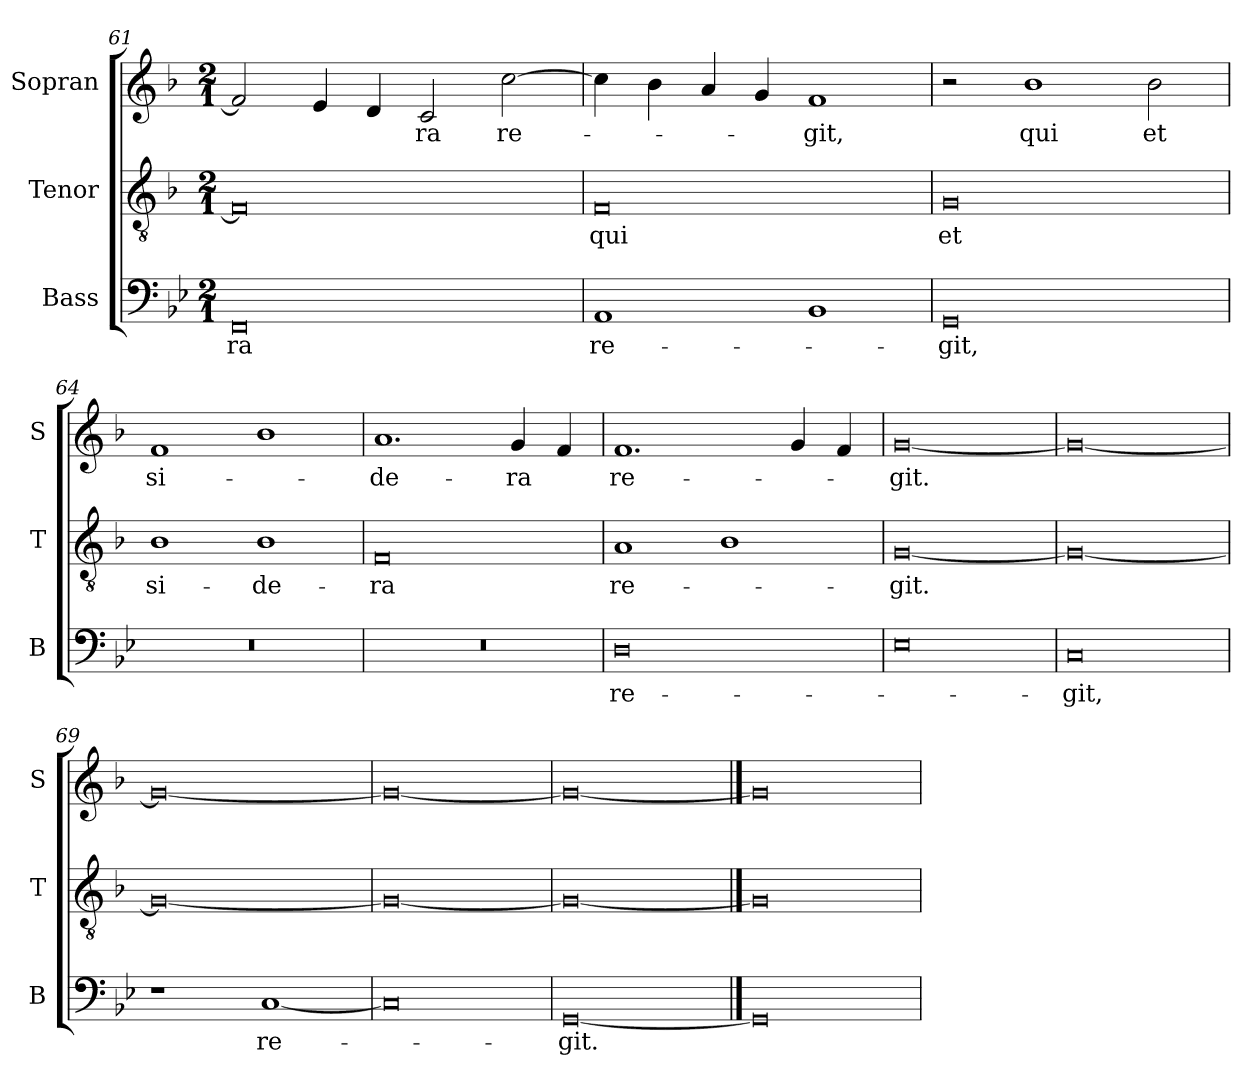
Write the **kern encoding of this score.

**kern	**text	**kern	**text	**kern	**text
*part3	*part3	*part2	*part2	*part1	*part1
*staff3	*staff3	*staff2	*staff2	*staff1	*staff1
*I"Bass	*	*I"Tenor	*	*I"Sopran	*
*I'B	*	*I'T	*	*I'S	*
*clefF4	*	*clefGv2	*	*clefG2	*
*k[b-e-]	*	*k[b-]	*	*k[b-]	*
*B-:	*	*F:	*	*F:	*
*M2/1	*	*M2/1	*	*M2/1	*
=61	=61	=61	=61	=61	=61
0FF	-ra	0F]	.	2f]	.
.	.	.	.	4e	.
.	.	.	.	4d	.
.	.	.	.	2c	-ra
.	.	.	.	[2cc	re-
=62	=62	=62	=62	=62	=62
1AA	re-	0F	qui	4cc]	.
.	.	.	.	4b-	.
.	.	.	.	4a	.
.	.	.	.	4g	.
1BB-	.	.	.	1f	-git,
=63	=63	=63	=63	=63	=63
0GG	-git,	0G	et	2r	.
.	.	.	.	1b-	qui
.	.	.	.	2b-	et
=64	=64	=64	=64	=64	=64
0r	.	1B-	si-	1f	si-
.	.	1B-	-de-	1b-	.
=65	=65	=65	=65	=65	=65
0r	.	0F	-ra	1.a	-de-
.	.	.	.	4g	-ra
.	.	.	.	4f	.
=66	=66	=66	=66	=66	=66
0D	re-	1A	re-	1.f	re-
.	.	1B-	.	.	.
.	.	.	.	4g	.
.	.	.	.	4f	.
=67	=67	=67	=67	=67	=67
0E-	.	[0G	-git.	[0g	-git.
=68	=68	=68	=68	=68	=68
0C	-git,	0G_	.	0g_	.
=69	=69	=69	=69	=69	=69
1r	.	0G_	.	0g_	.
[1C	re-	.	.	.	.
=70	=70	=70	=70	=70	=70
0C]	.	0G_	.	0g_	.
=71	=71	=71	=71	=71	=71
[0GG	-git.	0G_	.	0g_	.
==72	==72	==72	==72	==72	==72
0GG]	.	0G]	.	0g]	.
=	=	=	=	=	=
*-	*-	*-	*-	*-	*-
